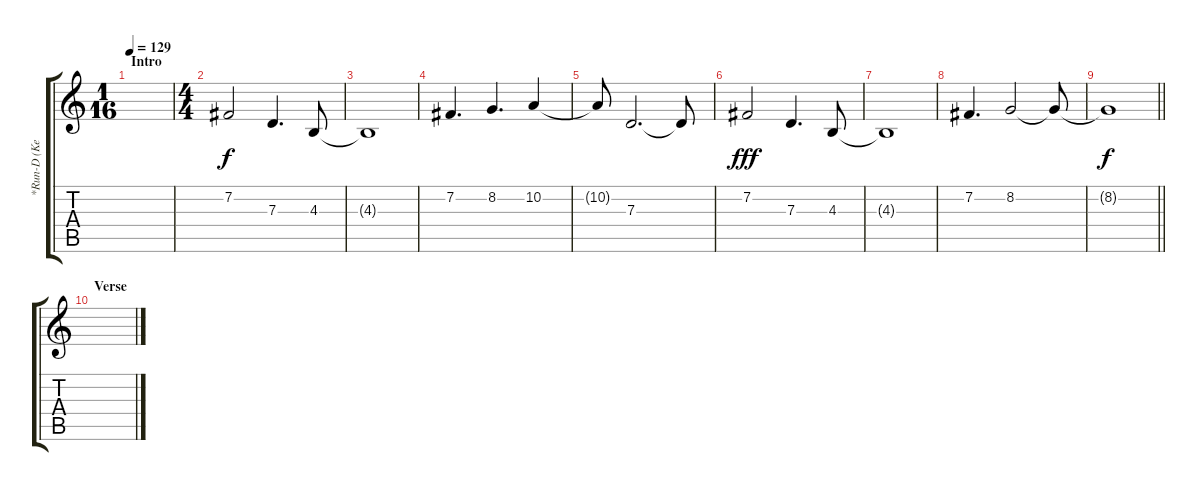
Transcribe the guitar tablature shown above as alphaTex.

\track ("*Run-D (Keyboard 1)" "*Run-D (Ke") {instrument tremolostrings}
\staff {score tabs}
\tuning (E4 B3 G3 D3 A2 E2) {hide}
\ts (1 16)
\section ("" "Intro")
\tempo 129
\clef g2
\ks c
|
\ts (4 4)
7.2.2 7.3.4{d} 4.3.8 |
4.3{t}.1 |
7.2.4{d} 8.2.4{d} 10.2.4 |
10.2{t}.8{dy f} 7.3.2{d} 7.3{t}.8 |
7.2.2{dy fff} 7.3.4{d} 4.3.8 |
4.3{t}.1 |
7.2.4{d} 8.2.2 8.2{t}.8 |
\barLineRight lightlight
8.2{t}.1{dy f} |
\section ("" "Verse")
